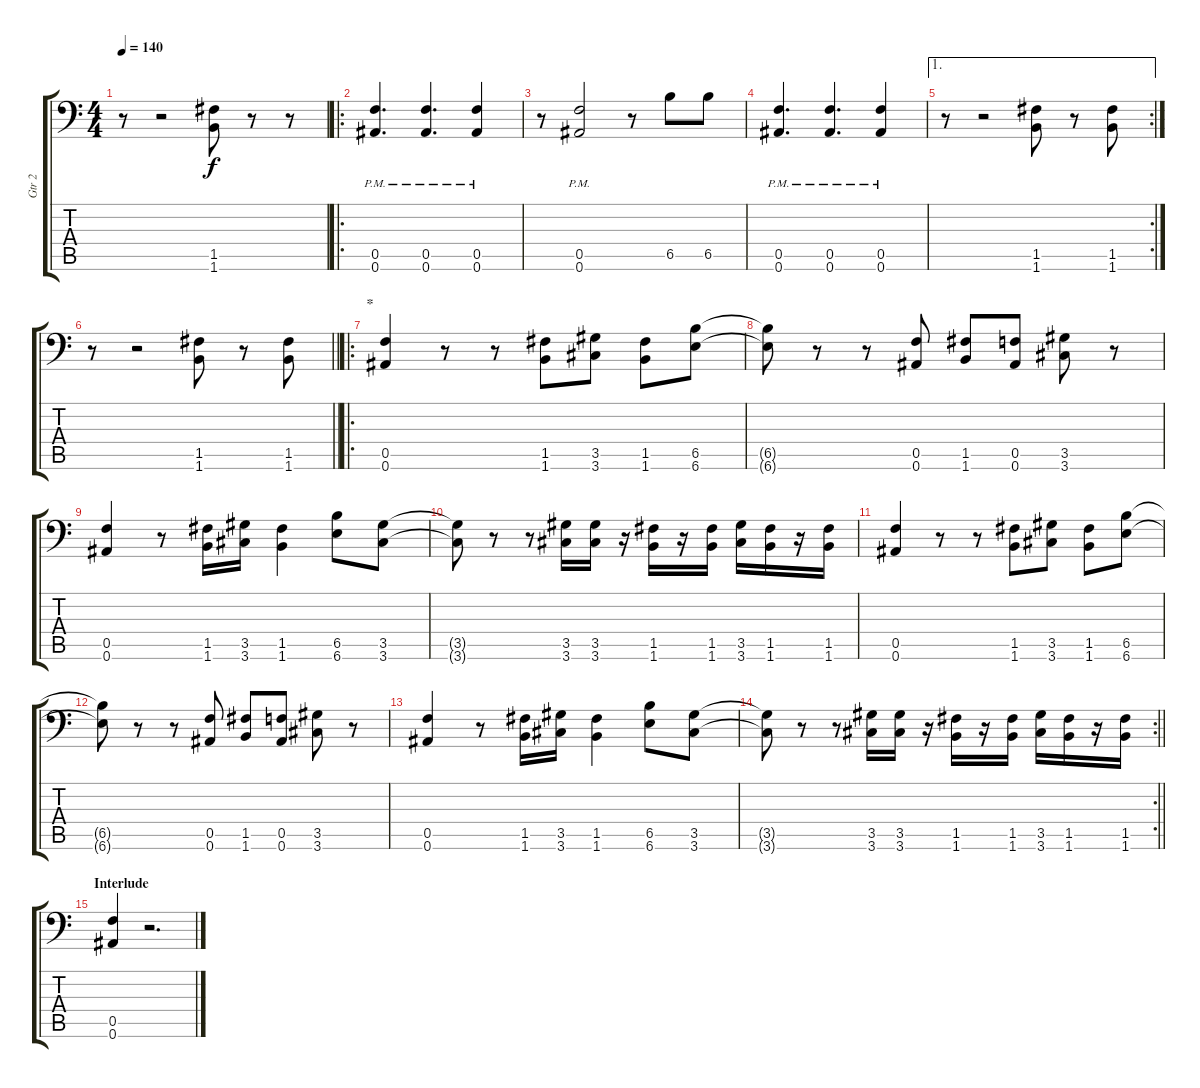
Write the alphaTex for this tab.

\track ("Gtr 2" "Gtr 2") {instrument distortionguitar}
\staff {score tabs}
\tuning (C4 G3 Eb3 Bb2 F2 Bb1) {hide}
\ts (4 4)
\tempo 140
\clef f4
\ks c
r.8{dy f} r.2 (1.5 1.6).8 r.8 r.8 |
\ro
(0.5{pm} 0.6{pm}).4{d} (0.5{pm} 0.6{pm}).4{d} (0.5{pm} 0.6{pm}).4 |
r.8 (0.5{pm} 0.6{pm}).2 r.8 6.5.8 6.5.8 |
(0.5{pm} 0.6{pm}).4{d} (0.5{pm} 0.6{pm}).4{d} (0.5{pm} 0.6{pm}).4 |
\ae 1
\rc 2
r.8 r.2 (1.5 1.6).8 r.8 (1.5 1.6).8 |
\barLineRight lightlight
r.8 r.2 (1.5 1.6).8 r.8 (1.5 1.6).8 |
\ro
\section ("" "*")
(0.5 0.6).4 r.8 r.8 (1.5 1.6).8 (3.5 3.6).8 (1.5 1.6).8 (6.5 6.6).8 |
(6.5{t} 6.6{t}).8 r.8 r.8 (0.5 0.6).8 (1.5 1.6).8 (0.5 0.6).8 (3.5 3.6).8 r.8 |
(0.5 0.6).4 r.8 (1.5 1.6).16 (3.5 3.6).16 (1.5 1.6).4 (6.5 6.6).8 (3.5 3.6).8 |
(3.5{t} 3.6{t}).8 r.8 r.8 (3.5 3.6).16 (3.5 3.6).16 r.16 (1.5 1.6).16 r.16 (1.5 1.6).16 (3.5 3.6).16 (1.5 1.6).16 r.16 (1.5 1.6).16 |
(0.5 0.6).4 r.8 r.8 (1.5 1.6).8 (3.5 3.6).8 (1.5 1.6).8 (6.5 6.6).8 |
(6.5{t} 6.6{t}).8 r.8 r.8 (0.5 0.6).8 (1.5 1.6).8 (0.5 0.6).8 (3.5 3.6).8 r.8 |
(0.5 0.6).4 r.8 (1.5 1.6).16 (3.5 3.6).16 (1.5 1.6).4 (6.5 6.6).8 (3.5 3.6).8 |
\rc 2
\barLineRight lightlight
(3.5{t} 3.6{t}).8 r.8 r.8 (3.5 3.6).16 (3.5 3.6).16 r.16 (1.5 1.6).16 r.16 (1.5 1.6).16 (3.5 3.6).16 (1.5 1.6).16 r.16 (1.5 1.6).16 |
\section ("" "Interlude")
(0.5 0.6).4 r.2{d}
